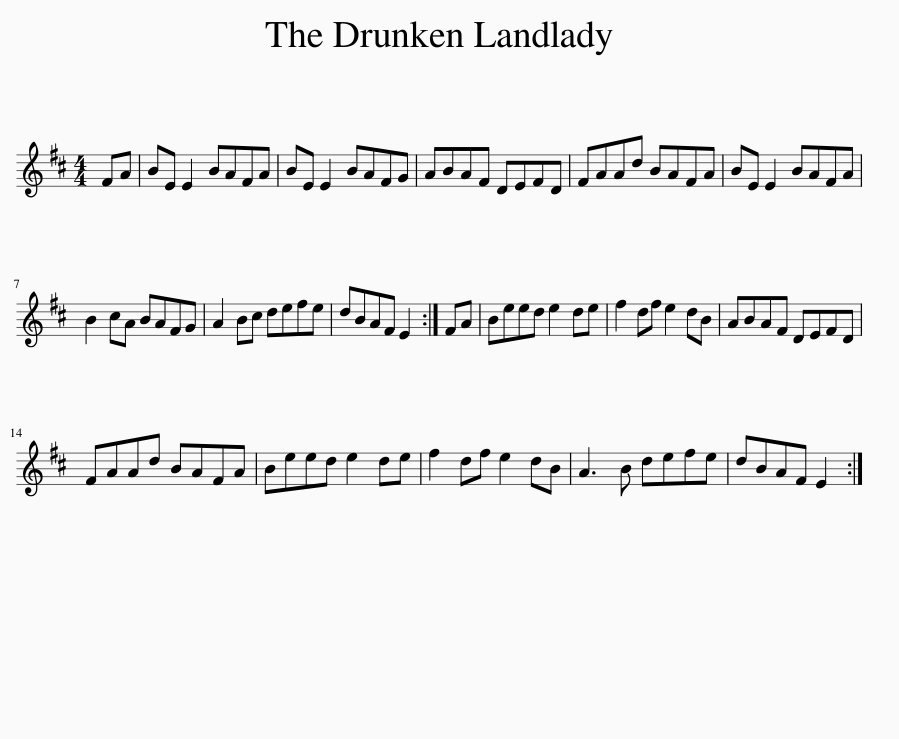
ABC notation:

X:1
L:1/8
M:4/4
I:linebreak $
K:D
V:1 treble
V:1
 FA | BE E2 BAFA | BE E2 BAFG | ABAF DEFD | FAAd BAFA | %5
 BE E2 BAFA |$ B2 cA BAFG | A2 Bc defe | dBAF E2 :| FA | %10
 Beed e2 de | f2 df e2 dB | ABAF DEFD |$ FAAd BAFA | Beed e2 de | %15
 f2 df e2 dB | A3 B defe | dBAF E2 :| %18
